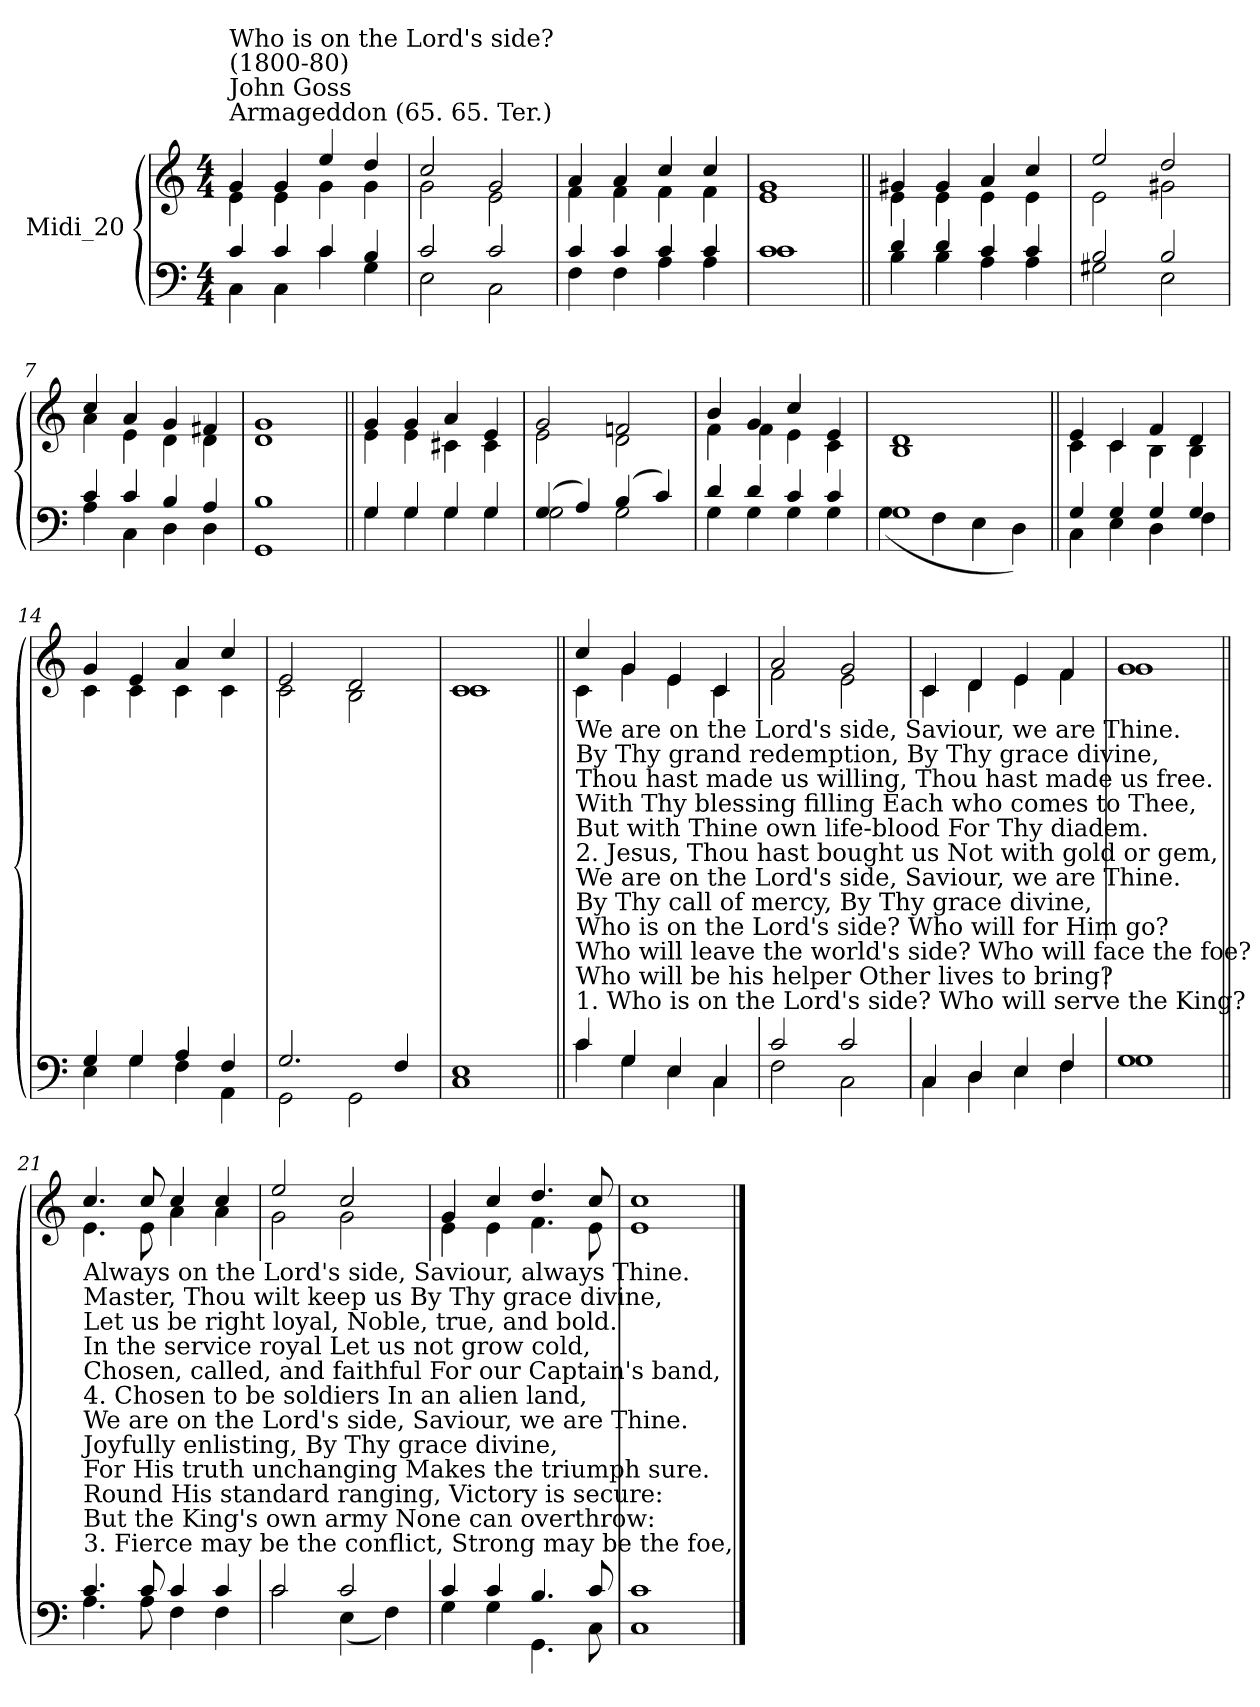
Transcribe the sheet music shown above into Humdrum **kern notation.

**kern	**kern
*part2	*part1
*staff2	*staff1
*I"Midi_20	*I"Midi_20
*clefF4	*clefG2
*k[]	*k[]
*M4/4	*M4/4
*MM100	*MM100
=1	=1
*^	*^
!	!	!LO:TX:a:t=Armageddon (65. 65. Ter.)	!
!	!	!LO:TX:a:t=John Goss	!
!	!	!LO:TX:a:t=(1800-80)	!
!	!	!LO:TX:a:t=Who is on the Lord's side?	!
4c/	4C\	4g/	4e\
4c/	4C\	4g/	4e\
4c/	4c\	4ee/	4g\
4B/	4G\	4dd/	4g\
=2	=2	=2	=2
2c/	2E\	2cc/	2g\
2c/	2C\	2g/	2e\
=3	=3	=3	=3
4c/	4F\	4a/	4f\
4c/	4F\	4a/	4f\
4c/	4A\	4cc/	4f\
4c/	4A\	4cc/	4f\
=4	=4	=4	=4
1c	1c	1g	1e
=5||	=5||	=5||	=5||
4d/	4B\	4g#X/	4e\
4d/	4B\	4g#/	4e\
4c/	4A\	4a/	4e\
4c/	4A\	4cc/	4e\
=6	=6	=6	=6
2B/	2G#X\	2ee/	2e\
2B/	2E\	2dd/	2g#X\
=7	=7	=7	=7
4c/	4A\	4cc/	4a\
4c/	4C\	4a/	4e\
4B/	4D\	4g/	4d\
4A/	4D\	4f#X/	4d\
=8	=8	=8	=8
1B	1GG	1g	1d
!!LO:LB:g=z	!!
=9||	=9||	=9||	=9||
4G/	4G\	4g/	4e\
4G/	4G\	4g/	4e\
4G/	4G\	4a/	4c#X\
4G/	4G\	4e/	4c#\
=10	=10	=10	=10
(>4G/	2G\	2g/	2e\
4A/)	.	.	.
(>4B/	2G\	2fn/	2d\
4c/)	.	.	.
=11	=11	=11	=11
4d/	4G\	4b/	4f\
4d/	4G\	4g/	4f\
4c/	4G\	4cc/	4e\
4c/	4G\	4e/	4c\
=12	=12	=12	=12
1G	(<4G\	1d	1B
.	4F\	.	.
.	4E\	.	.
.	4D\)	.	.
=13||	=13||	=13||	=13||
4G/	4C\	4e/	4c\
4G/	4E\	4c/	4c\
4G/	4D\	4f/	4B\
4G/	4F\	4d/	4B\
=14	=14	=14	=14
4G/	4E\	4g/	4c\
4G/	4G\	4e/	4c\
4A/	4F\	4a/	4c\
4F/	4AA\	4cc/	4c\
=15	=15	=15	=15
2.G/	2GG\	2e/	2c\
.	2GG\	2d/	2B\
4F/	.	.	.
=16	=16	=16	=16
1E	1C	1c	1c
!!LO:LB:g=z	!!
=17||	=17||	=17||	=17||
!LO:TX:a:t=1. Who is on the Lord's side? Who will serve the King?	!	!	!
!LO:TX:a:t=Who will be his helper Other lives to bring?	!	!	!
!LO:TX:a:t=Who will leave the world's side? Who will face the foe?	!	!	!
!LO:TX:a:t=Who is on the Lord's side? Who will for Him go?	!	!	!
!LO:TX:a:t=By Thy call of mercy, By Thy grace divine,	!	!	!
!LO:TX:a:t=We are on the Lord's side, Saviour, we are Thine.	!	!	!
!LO:TX:a:t=2. Jesus, Thou hast bought us Not with gold or gem,	!	!	!
!LO:TX:a:t=But with Thine own life-blood For Thy diadem.	!	!	!
!LO:TX:a:t=With Thy blessing filling Each who comes to Thee,	!	!	!
!LO:TX:a:t=Thou hast made us willing, Thou hast made us free.	!	!	!
!LO:TX:a:t=By Thy grand redemption, By Thy grace divine,	!	!	!
!LO:TX:a:t=We are on the Lord's side, Saviour, we are Thine.	!	!	!
4c/	4c\	4cc/	4c\
4G/	4G\	4g/	4g\
4E/	4E\	4e/	4e\
4C/	4C\	4c/	4c\
=18	=18	=18	=18
2c/	2F\	2a/	2f\
2c/	2C\	2g/	2e\
=19	=19	=19	=19
4C/	4C\	4c/	4c\
4D/	4D\	4d/	4d\
4E/	4E\	4e/	4e\
4F/	4F\	4f/	4f\
=20	=20	=20	=20
1G	1G	1g	1g
=21||	=21||	=21||	=21||
!LO:TX:a:t=3. Fierce may be the conflict, Strong may be the foe,	!	!	!
!LO:TX:a:t=But the King's own army None can overthrow&colon;	!	!	!
!LO:TX:a:t=Round His standard ranging, Victory is secure&colon;	!	!	!
!LO:TX:a:t=For His truth unchanging Makes the triumph sure.	!	!	!
!LO:TX:a:t=Joyfully enlisting, By Thy grace divine,	!	!	!
!LO:TX:a:t=We are on the Lord's side, Saviour, we are Thine.	!	!	!
!LO:TX:a:t=4. Chosen to be soldiers In an alien land,	!	!	!
!LO:TX:a:t=Chosen, called, and faithful For our Captain's band,	!	!	!
!LO:TX:a:t=In the service royal Let us not grow cold,	!	!	!
!LO:TX:a:t=Let us be right loyal, Noble, true, and bold.	!	!	!
!LO:TX:a:t=Master, Thou wilt keep us By Thy grace divine,	!	!	!
!LO:TX:a:t=Always on the Lord's side, Saviour, always Thine.	!	!	!
4.c/	4.A\	4.cc/	4.e\
8c/	8A\	8cc/	8e\
4c/	4F\	4cc/	4a\
4c/	4F\	4cc/	4a\
=22	=22	=22	=22
2c/	2c\	2ee/	2g\
2c/	(<4E\	2cc/	2g\
.	4F\)	.	.
=23	=23	=23	=23
4c/	4G\	4g/	4e\
4c/	4G\	4cc/	4e\
4.B/	4.GG\	4.dd/	4.f\
8c/	8C\	8cc/	8e\
=24	=24	=24	=24
1c	1C	1cc	1e
*v	*v	*	*
*	*v	*v
==	==
*-	*-
